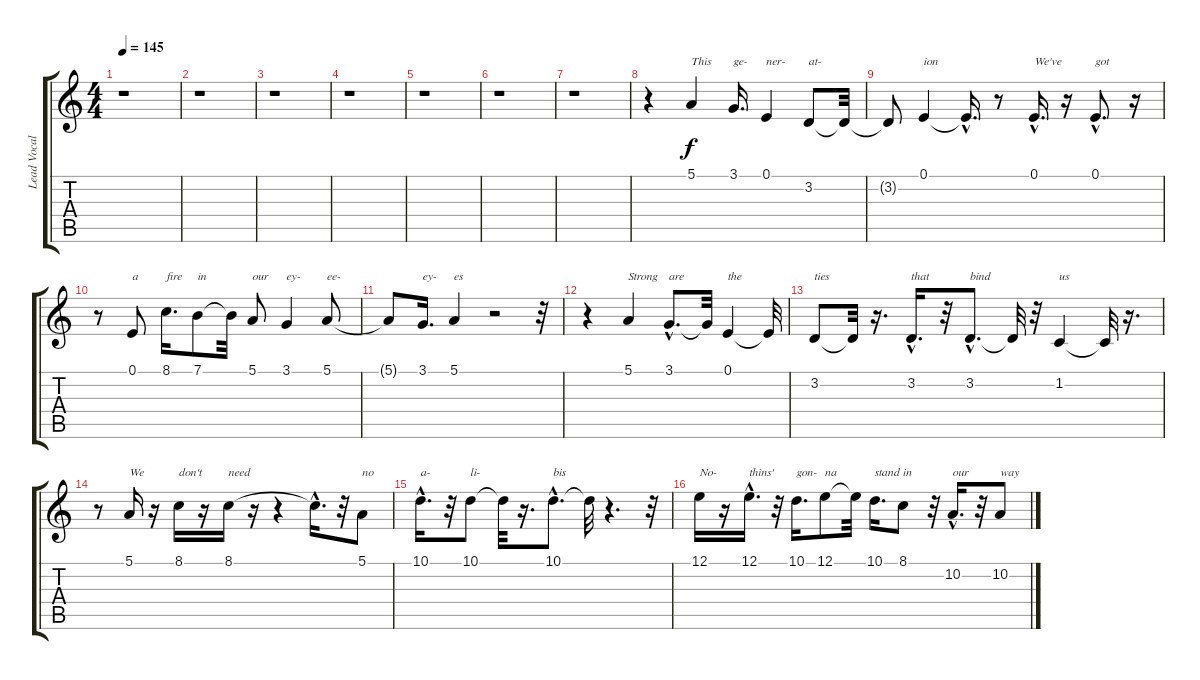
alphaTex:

\track ("Lead Vocals" "Lead Vocal") {instrument lead8bassandlead}
\staff {score tabs}
\tuning (E4 B3 G3 D3 A2 E2) {hide}
\ts (4 4)
\tempo 145
\clef g2
\ks c
r.1{dy f} |
r.1 |
r.1 |
r.1 |
r.1 |
r.1 |
r.1 |
r.4 5.1.4{txt "This"} 3.1.16{d txt "ge-"} 0.1.4{txt "ner-"} 3.2.8{txt "at-"} 3.2{t}.32 |
3.2{t}.8 0.1.4{txt "ion"} 0.1{hac t}.16{d} r.8 0.1{hac}.16{d txt "We've"} r.16 0.1{hac}.8{d txt "got"} r.16 |
r.8 0.1.8{txt "a"} 8.1.16{d txt "fire"} 7.1.8{txt "in"} 7.1{t}.32 5.1.8{txt "our"} 3.1.4{txt "ey-"} 5.1.8{txt "ee-"} |
5.1{t}.8 3.1.16{d txt "ey-"} 5.1.4{txt "es"} r.2 r.32 |
r.4 5.1.4{txt "Strong"} 3.1{hac}.8{d txt "are"} 3.1{t}.32 0.1.4{txt "the"} 0.1{t}.32 |
3.2.8{txt "ties"} 3.2{t}.32 r.16{d} 3.2{hac}.16{d txt "that"} r.32 3.2{hac}.8{d txt "bind"} 3.2{t}.32 r.32 1.2.4{txt "us"} 1.2{t}.32 r.16{d} |
r.8 5.1.16{txt "We"} r.16 8.1.16{txt "don't"} r.16 8.1.16{txt "need"} r.16 r.4 8.1{hac t}.16{d} r.32 5.1.8{txt "no"} |
10.1{hac}.16{d txt "a-"} r.32 10.1.8{txt "li-"} 10.1{t}.32 r.16{d} 10.1{hac}.8{d txt "bis"} 10.1{t}.32 r.4{d} r.32 |
12.1.16{txt "No-"} r.16 12.1{hac}.16{d txt "thins'"} r.32 10.1.16{d txt "gon-"} 12.1.8{txt "na"} 12.1{t}.32 10.1.16{d txt "stand"} 8.1.8{txt "in"} r.32 10.2{hac}.16{d txt "our"} r.32 10.2.8{txt "way"}
